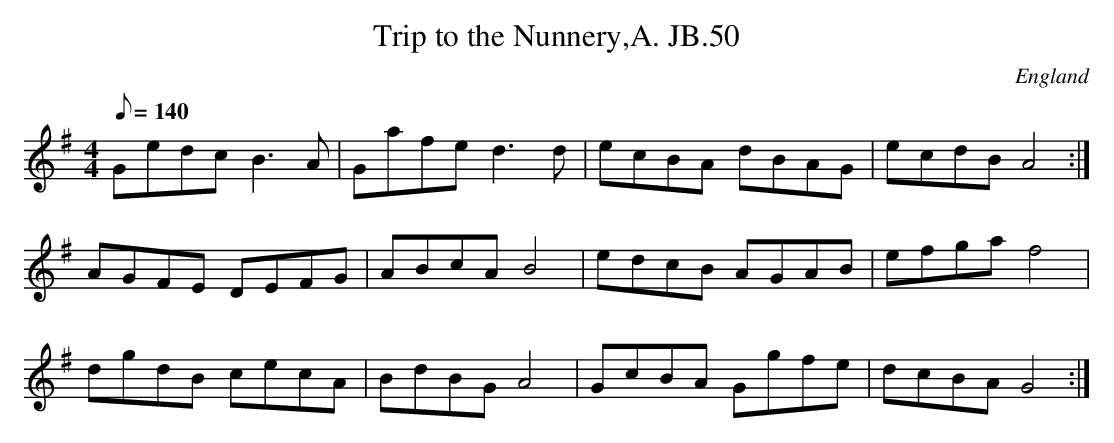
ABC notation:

X:1
T:Trip to the Nunnery,A. JB.50
M:4/4
L:1/8
Q:140
O:England
K:G
GedcB3A|Gafed3d|ecBA dBAG|ecdBA4:|!
1AGFE DEFG|ABcAB4|edcB AGAB|efgaf4|!
dgdB cecA|BdBGA4|GcBA Ggfe|dcBAG4:|]
